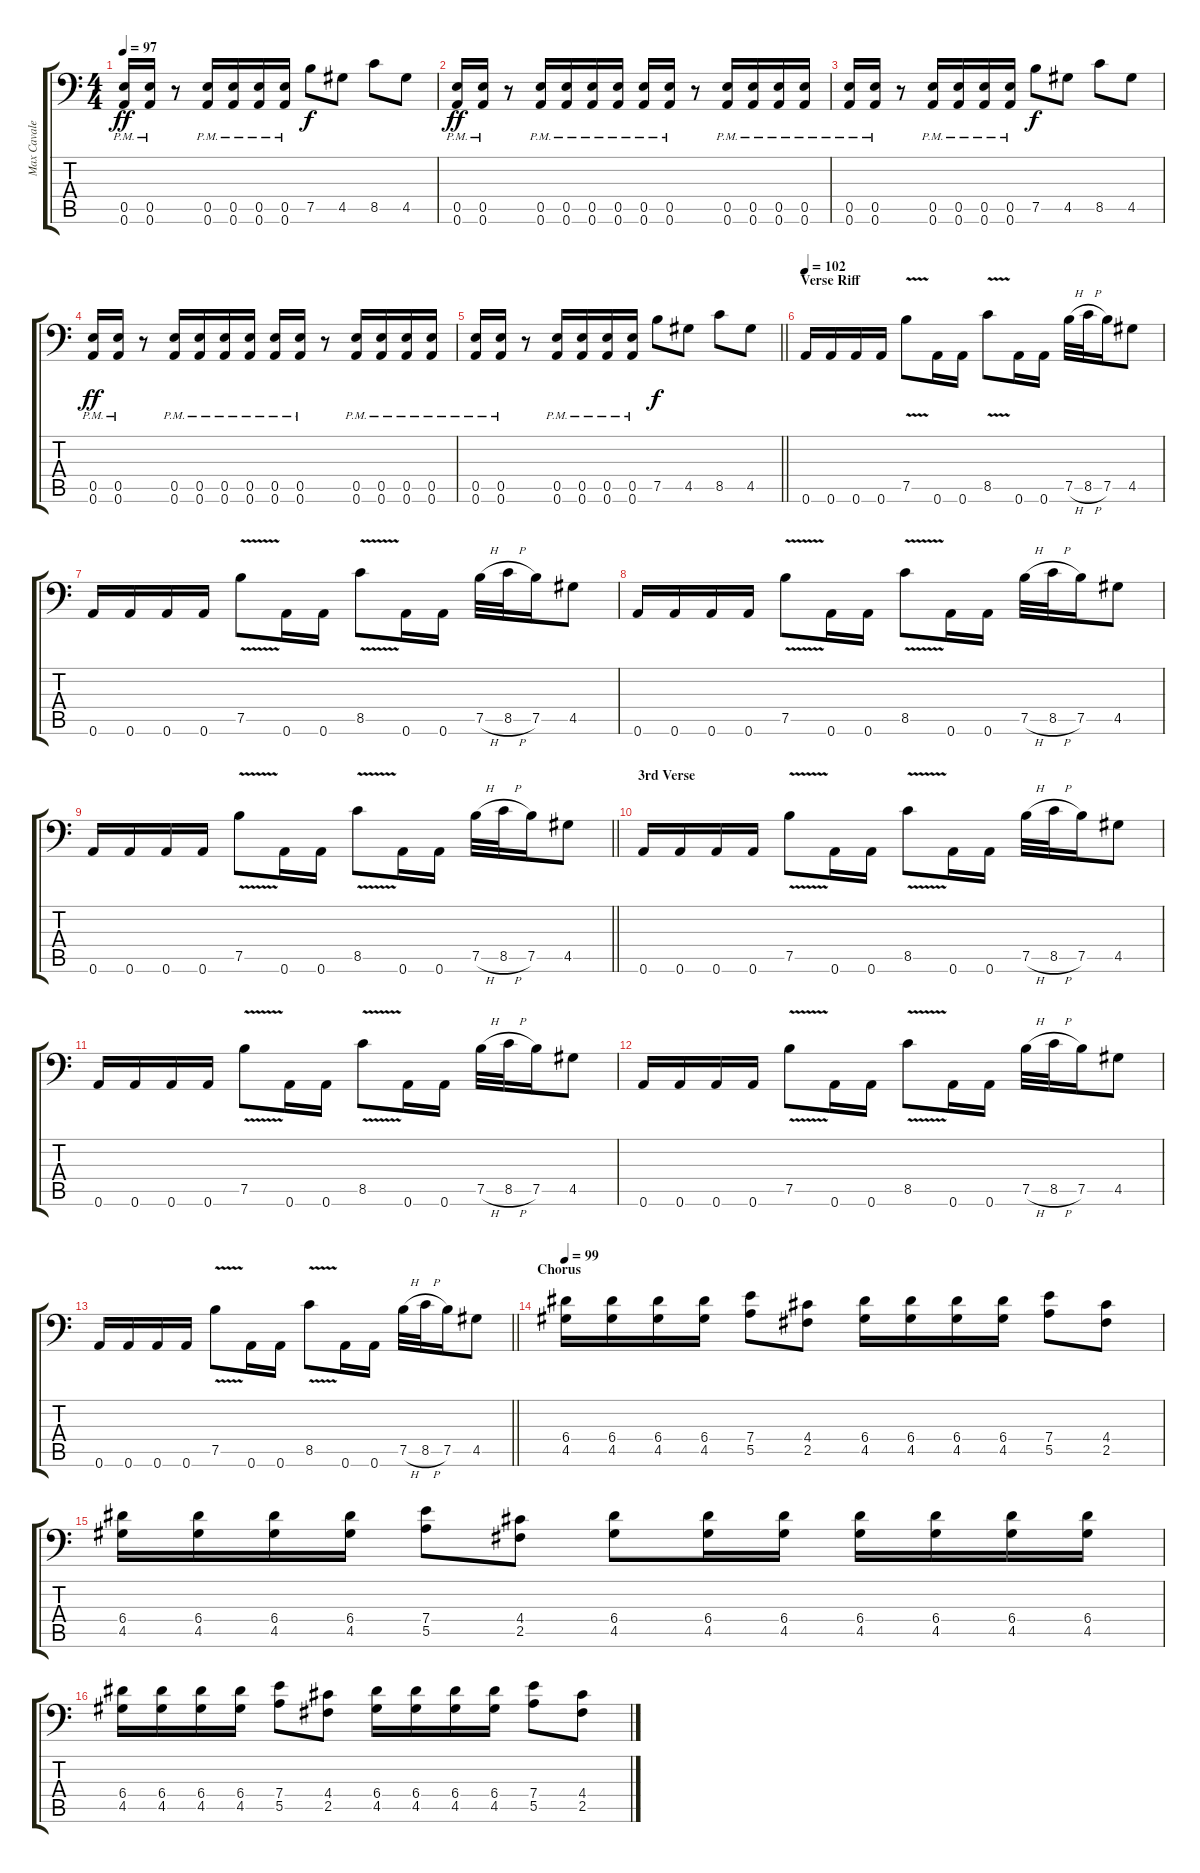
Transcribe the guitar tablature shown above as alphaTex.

\track ("Max Cavalera " "Max Cavale") {instrument distortionguitar}
\staff {score tabs}
\tuning (B3 Gb3 D3 A2 E2 A1) {hide}
\ts (4 4)
\tempo 97
\clef f4
\ks c
(0.5{pm} 0.6{pm}).16{dy ff} (0.5{pm} 0.6{pm}).16 r.8 (0.5{pm} 0.6{pm}).16 (0.5{pm} 0.6{pm}).16 (0.5{pm} 0.6{pm}).16 (0.5{pm} 0.6{pm}).16 7.5.8{dy f} 4.5.8 8.5.8 4.5.8 |
(0.5{pm} 0.6{pm}).16{dy ff} (0.5{pm} 0.6{pm}).16 r.8 (0.5{pm} 0.6{pm}).16 (0.5{pm} 0.6{pm}).16 (0.5{pm} 0.6{pm}).16 (0.5{pm} 0.6{pm}).16 (0.5{pm} 0.6{pm}).16 (0.5{pm} 0.6{pm}).16 r.8 (0.5{pm} 0.6{pm}).16 (0.5{pm} 0.6{pm}).16 (0.5{pm} 0.6{pm}).16 (0.5{pm} 0.6{pm}).16 |
(0.5{pm} 0.6{pm}).16 (0.5{pm} 0.6{pm}).16 r.8 (0.5{pm} 0.6{pm}).16 (0.5{pm} 0.6{pm}).16 (0.5{pm} 0.6{pm}).16 (0.5{pm} 0.6{pm}).16 7.5.8{dy f} 4.5.8 8.5.8 4.5.8 |
(0.5{pm} 0.6{pm}).16{dy ff} (0.5{pm} 0.6{pm}).16 r.8 (0.5{pm} 0.6{pm}).16 (0.5{pm} 0.6{pm}).16 (0.5{pm} 0.6{pm}).16 (0.5{pm} 0.6{pm}).16 (0.5{pm} 0.6{pm}).16 (0.5{pm} 0.6{pm}).16 r.8 (0.5{pm} 0.6{pm}).16 (0.5{pm} 0.6{pm}).16 (0.5{pm} 0.6{pm}).16 (0.5{pm} 0.6{pm}).16 |
\barLineRight lightlight
(0.5{pm} 0.6{pm}).16 (0.5{pm} 0.6{pm}).16 r.8 (0.5{pm} 0.6{pm}).16 (0.5{pm} 0.6{pm}).16 (0.5{pm} 0.6{pm}).16 (0.5{pm} 0.6{pm}).16 7.5.8{dy f} 4.5.8 8.5.8 4.5.8 |
\section ("" "Verse Riff ")
\tempo 102
0.6.16 0.6.16 0.6.16 0.6.16 7.5{v}.8 0.6.16 0.6.16 8.5{v}.8 0.6.16 0.6.16 7.5{h}.32 8.5{h}.32 7.5.16 4.5.8 |
0.6.16 0.6.16 0.6.16 0.6.16 7.5{v}.8 0.6.16 0.6.16 8.5{v}.8 0.6.16 0.6.16 7.5{h}.32 8.5{h}.32 7.5.16 4.5.8 |
0.6.16 0.6.16 0.6.16 0.6.16 7.5{v}.8 0.6.16 0.6.16 8.5{v}.8 0.6.16 0.6.16 7.5{h}.32 8.5{h}.32 7.5.16 4.5.8 |
\barLineRight lightlight
0.6.16 0.6.16 0.6.16 0.6.16 7.5{v}.8 0.6.16 0.6.16 8.5{v}.8 0.6.16 0.6.16 7.5{h}.32 8.5{h}.32 7.5.16 4.5.8 |
\section ("" "3rd Verse")
0.6.16 0.6.16 0.6.16 0.6.16 7.5{v}.8 0.6.16 0.6.16 8.5{v}.8 0.6.16 0.6.16 7.5{h}.32 8.5{h}.32 7.5.16 4.5.8 |
0.6.16 0.6.16 0.6.16 0.6.16 7.5{v}.8 0.6.16 0.6.16 8.5{v}.8 0.6.16 0.6.16 7.5{h}.32 8.5{h}.32 7.5.16 4.5.8 |
0.6.16 0.6.16 0.6.16 0.6.16 7.5{v}.8 0.6.16 0.6.16 8.5{v}.8 0.6.16 0.6.16 7.5{h}.32 8.5{h}.32 7.5.16 4.5.8 |
\barLineRight lightlight
0.6.16 0.6.16 0.6.16 0.6.16 7.5{v}.8 0.6.16 0.6.16 8.5{v}.8 0.6.16 0.6.16 7.5{h}.32 8.5{h}.32 7.5.16 4.5.8 |
\section ("" "Chorus")
\tempo 99
(6.4 4.5).16 (6.4 4.5).16 (6.4 4.5).16 (6.4 4.5).16 (7.4 5.5).8 (4.4 2.5).8 (6.4 4.5).16 (6.4 4.5).16 (6.4 4.5).16 (6.4 4.5).16 (7.4 5.5).8 (4.4 2.5).8 |
(6.4 4.5).16 (6.4 4.5).16 (6.4 4.5).16 (6.4 4.5).16 (7.4 5.5).8 (4.4 2.5).8 (6.4 4.5).8 (6.4 4.5).16 (6.4 4.5).16 (6.4 4.5).16 (6.4 4.5).16 (6.4 4.5).16 (6.4 4.5).16 |
(6.4 4.5).16 (6.4 4.5).16 (6.4 4.5).16 (6.4 4.5).16 (7.4 5.5).8 (4.4 2.5).8 (6.4 4.5).16 (6.4 4.5).16 (6.4 4.5).16 (6.4 4.5).16 (7.4 5.5).8 (4.4 2.5).8
